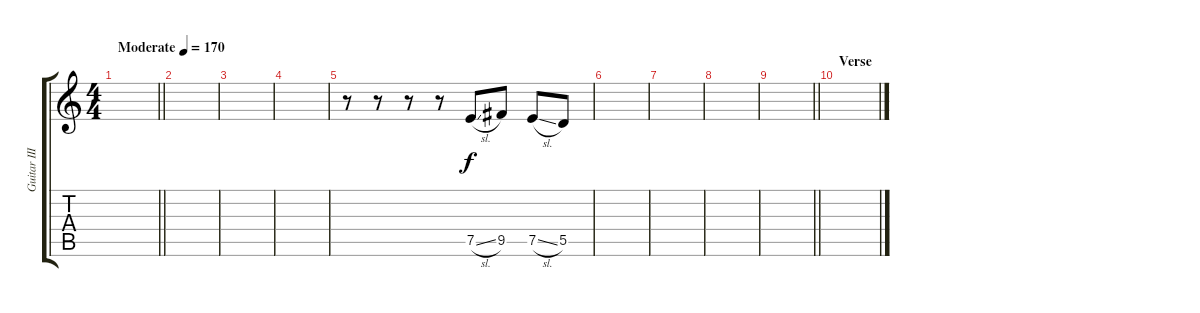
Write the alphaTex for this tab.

\track ("Guitar III" "Guitar III") {instrument distortionguitar}
\staff {score tabs}
\tuning (E4 B3 G3 D3 A2 D2) {hide}
\ts (4 4)
\tempo (170 "Moderate")
\clef g2
\barLineRight lightlight
\ks c
|
|
|
|
r.8 r.8 r.8 r.8 7.5{sl}.8 9.5.8 7.5{sl}.8 5.5.8 |
|
|
|
\barLineRight lightlight
|
\section ("" "Verse")
